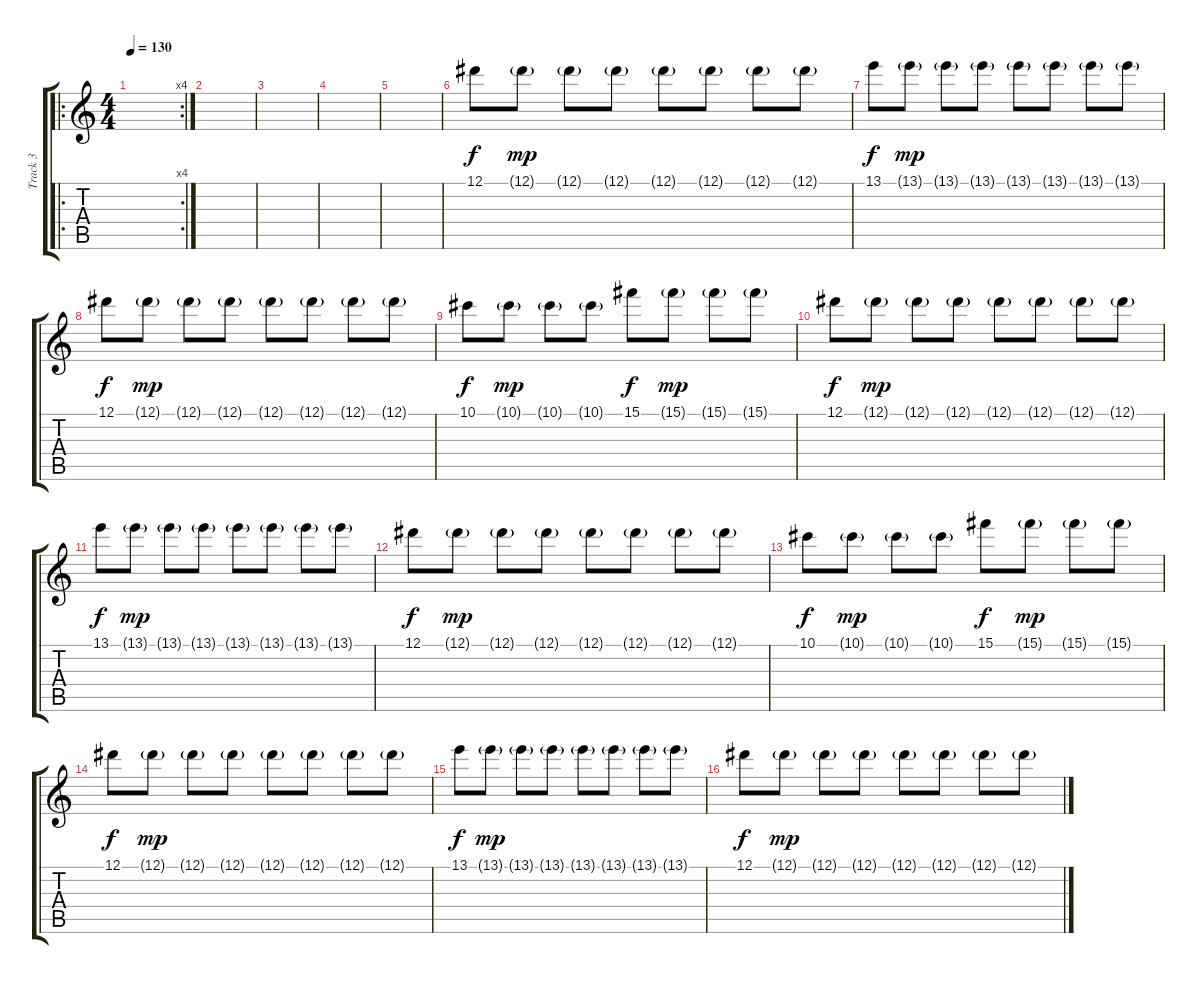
\track ("Track 3" "Track 3") {instrument overdrivenguitar}
\staff {score tabs}
\tuning (Eb4 Bb3 Gb3 Db3 Ab2 Eb2) {hide}
\ro
\rc 4
\ts (4 4)
\tempo 130
\clef g2
\ks c
|
|
|
|
|
12.1.8{volume 13 instrument fx1rain} 12.1{g}.8{dy mp volume 10} 12.1{g}.8 12.1{g}.8 12.1{g}.8 12.1{g}.8 12.1{g}.8 12.1{g}.8 |
13.1.8{dy f volume 13 instrument fx1rain} 13.1{g}.8{dy mp volume 10} 13.1{g}.8 13.1{g}.8 13.1{g}.8 13.1{g}.8 13.1{g}.8 13.1{g}.8 |
12.1.8{dy f volume 13 instrument fx1rain} 12.1{g}.8{dy mp volume 10} 12.1{g}.8 12.1{g}.8 12.1{g}.8 12.1{g}.8 12.1{g}.8 12.1{g}.8 |
10.1.8{dy f volume 13} 10.1{g}.8{dy mp volume 10} 10.1{g}.8 10.1{g}.8 15.1.8{dy f volume 13} 15.1{g}.8{dy mp volume 10} 15.1{g}.8 15.1{g}.8 |
12.1.8{dy f volume 13 instrument fx1rain} 12.1{g}.8{dy mp volume 10} 12.1{g}.8 12.1{g}.8 12.1{g}.8 12.1{g}.8 12.1{g}.8 12.1{g}.8 |
13.1.8{dy f volume 13 instrument fx1rain} 13.1{g}.8{dy mp volume 10} 13.1{g}.8 13.1{g}.8 13.1{g}.8 13.1{g}.8 13.1{g}.8 13.1{g}.8 |
12.1.8{dy f volume 13 instrument fx1rain} 12.1{g}.8{dy mp volume 10} 12.1{g}.8 12.1{g}.8 12.1{g}.8 12.1{g}.8 12.1{g}.8 12.1{g}.8 |
10.1.8{dy f volume 13} 10.1{g}.8{dy mp volume 10} 10.1{g}.8 10.1{g}.8 15.1.8{dy f volume 13} 15.1{g}.8{dy mp volume 10} 15.1{g}.8 15.1{g}.8 |
12.1.8{dy f volume 13 instrument fx1rain} 12.1{g}.8{dy mp volume 10} 12.1{g}.8 12.1{g}.8 12.1{g}.8 12.1{g}.8 12.1{g}.8 12.1{g}.8 |
13.1.8{dy f volume 13 instrument fx1rain} 13.1{g}.8{dy mp volume 10} 13.1{g}.8 13.1{g}.8 13.1{g}.8 13.1{g}.8 13.1{g}.8 13.1{g}.8 |
12.1.8{dy f volume 13 instrument fx1rain} 12.1{g}.8{dy mp volume 10} 12.1{g}.8 12.1{g}.8 12.1{g}.8 12.1{g}.8 12.1{g}.8 12.1{g}.8
